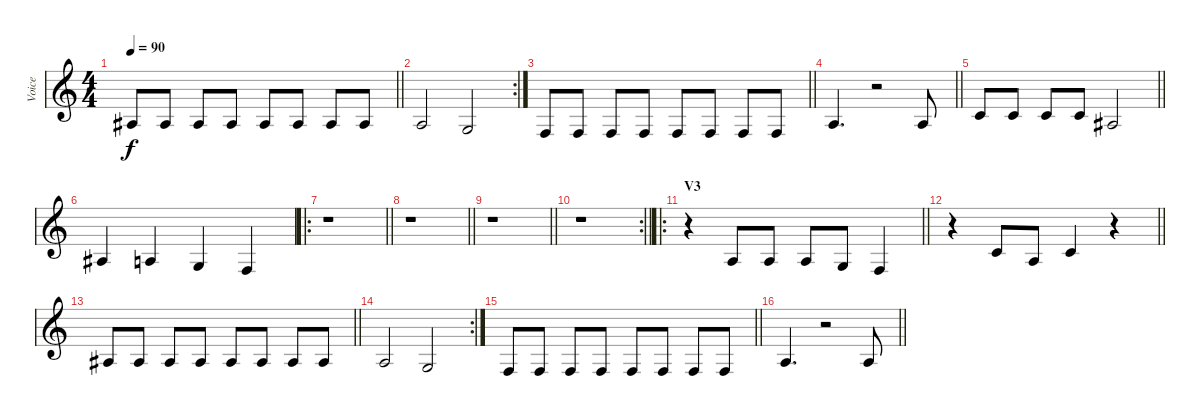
\track ("Voice" "Voice") {instrument flute}
\staff {score}
\tuning (E4 B3 G3 D3 A2 E2) {hide}
\ts (4 4)
\tempo 90
\clef g2
\barLineRight lightlight
\ks c
3.3.8{dy f} 3.3.8 3.3.8 3.3.8 3.3.8 3.3.8 3.3.8 3.3.8 |
\rc 2
2.3.2 0.3.2 |
\barLineRight lightlight
3.4.8 3.4.8 3.4.8 3.4.8 3.4.8 3.4.8 3.4.8 3.4.8 |
\barLineRight lightlight
2.3.4{d} r.2 2.3.8 |
\barLineRight lightlight
1.2.8 1.2.8 1.2.8 1.2.8 3.3.2 |
3.3.4 2.3.4 0.3.4 3.4.4 |
\ro
\barLineRight lightlight
r.1 |
\barLineRight lightlight
r.1 |
\barLineRight lightlight
r.1 |
\rc 2
\barLineRight lightlight
r.1 |
\ro
\section ("" "V3")
\barLineRight lightlight
r.4 2.3.8 2.3.8 2.3.8 0.3.8 3.4.4 |
\barLineRight lightlight
r.4 1.2.8 2.3.8 1.2.4 r.4 |
\barLineRight lightlight
3.3.8 3.3.8 3.3.8 3.3.8 3.3.8 3.3.8 3.3.8 3.3.8 |
\rc 2
2.3.2 0.3.2 |
\barLineRight lightlight
3.4.8 3.4.8 3.4.8 3.4.8 3.4.8 3.4.8 3.4.8 3.4.8 |
\barLineRight lightlight
2.3.4{d} r.2 2.3.8
